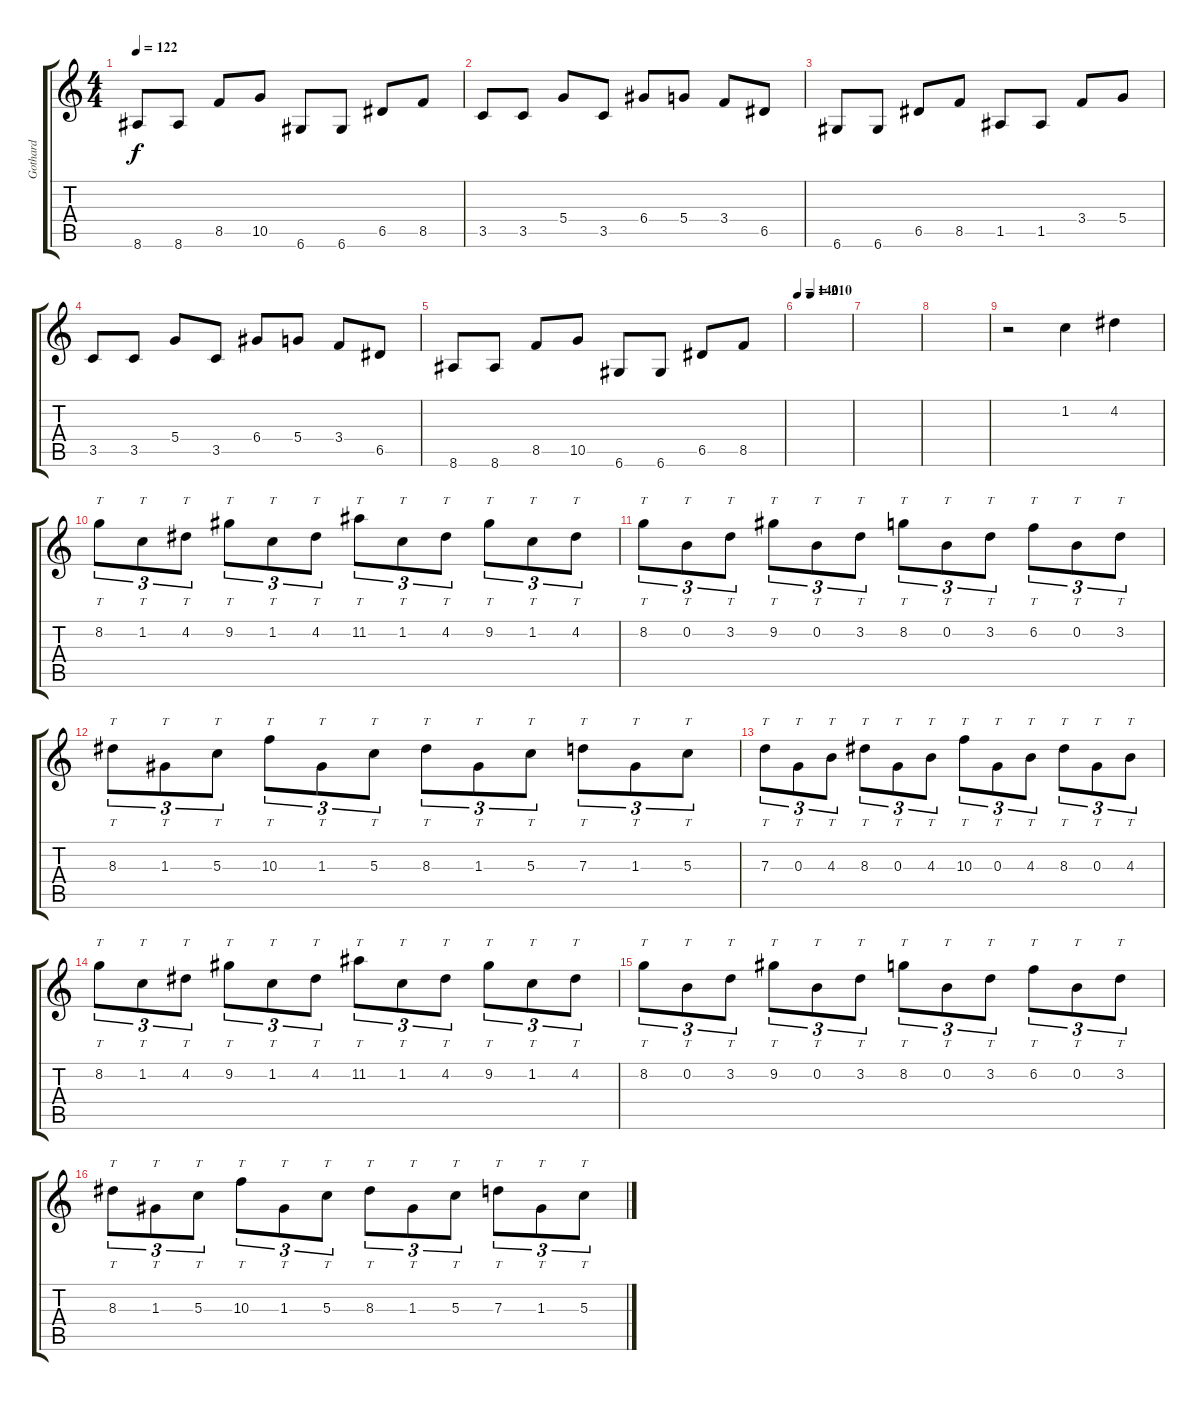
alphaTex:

\track ("Gothard" "Gothard") {instrument overdrivenguitar}
\staff {score tabs}
\tuning (E4 B3 G3 D3 A2 D2) {hide}
\ts (4 4)
\tempo 122
\clef g2
\ks c
8.6.8{dy f} 8.6.8 8.5.8 10.5.8 6.6.8 6.6.8 6.5.8 8.5.8 |
3.5.8 3.5.8 5.4.8 3.5.8 6.4.8 5.4.8 3.4.8 6.5.8 |
6.6.8 6.6.8 6.5.8 8.5.8 1.5.8 1.5.8 3.4.8 5.4.8 |
3.5.8 3.5.8 5.4.8 3.5.8 6.4.8 5.4.8 3.4.8 6.5.8 |
8.6.8 8.6.8 8.5.8 10.5.8 6.6.8 6.6.8 6.5.8 8.5.8 |
\tempo 140
\tempo (210 0.25)
|
|
|
r.2 1.2.4{volume 16} 4.2.4 |
8.2.8{tt tu (3 2)} 1.2.8{tt tu (3 2)} 4.2.8{tt tu (3 2)} 9.2.8{tt tu (3 2)} 1.2.8{tt tu (3 2)} 4.2.8{tt tu (3 2)} 11.2.8{tt tu (3 2)} 1.2.8{tt tu (3 2)} 4.2.8{tt tu (3 2)} 9.2.8{tt tu (3 2)} 1.2.8{tt tu (3 2)} 4.2.8{tt tu (3 2)} |
8.2.8{tt tu (3 2)} 0.2.8{tt tu (3 2)} 3.2.8{tt tu (3 2)} 9.2.8{tt tu (3 2)} 0.2.8{tt tu (3 2)} 3.2.8{tt tu (3 2)} 8.2.8{tt tu (3 2)} 0.2.8{tt tu (3 2)} 3.2.8{tt tu (3 2)} 6.2.8{tt tu (3 2)} 0.2.8{tt tu (3 2)} 3.2.8{tt tu (3 2)} |
8.3.8{tt tu (3 2)} 1.3.8{tt tu (3 2)} 5.3.8{tt tu (3 2)} 10.3.8{tt tu (3 2)} 1.3.8{tt tu (3 2)} 5.3.8{tt tu (3 2)} 8.3.8{tt tu (3 2)} 1.3.8{tt tu (3 2)} 5.3.8{tt tu (3 2)} 7.3.8{tt tu (3 2)} 1.3.8{tt tu (3 2)} 5.3.8{tt tu (3 2)} |
7.3.8{tt tu (3 2)} 0.3.8{tt tu (3 2)} 4.3.8{tt tu (3 2)} 8.3.8{tt tu (3 2)} 0.3.8{tt tu (3 2)} 4.3.8{tt tu (3 2)} 10.3.8{tt tu (3 2)} 0.3.8{tt tu (3 2)} 4.3.8{tt tu (3 2)} 8.3.8{tt tu (3 2)} 0.3.8{tt tu (3 2)} 4.3.8{tt tu (3 2)} |
8.2.8{tt tu (3 2)} 1.2.8{tt tu (3 2)} 4.2.8{tt tu (3 2)} 9.2.8{tt tu (3 2)} 1.2.8{tt tu (3 2)} 4.2.8{tt tu (3 2)} 11.2.8{tt tu (3 2)} 1.2.8{tt tu (3 2)} 4.2.8{tt tu (3 2)} 9.2.8{tt tu (3 2)} 1.2.8{tt tu (3 2)} 4.2.8{tt tu (3 2)} |
8.2.8{tt tu (3 2)} 0.2.8{tt tu (3 2)} 3.2.8{tt tu (3 2)} 9.2.8{tt tu (3 2)} 0.2.8{tt tu (3 2)} 3.2.8{tt tu (3 2)} 8.2.8{tt tu (3 2)} 0.2.8{tt tu (3 2)} 3.2.8{tt tu (3 2)} 6.2.8{tt tu (3 2)} 0.2.8{tt tu (3 2)} 3.2.8{tt tu (3 2)} |
8.3.8{tt tu (3 2)} 1.3.8{tt tu (3 2)} 5.3.8{tt tu (3 2)} 10.3.8{tt tu (3 2)} 1.3.8{tt tu (3 2)} 5.3.8{tt tu (3 2)} 8.3.8{tt tu (3 2)} 1.3.8{tt tu (3 2)} 5.3.8{tt tu (3 2)} 7.3.8{tt tu (3 2)} 1.3.8{tt tu (3 2)} 5.3.8{tt tu (3 2)}
